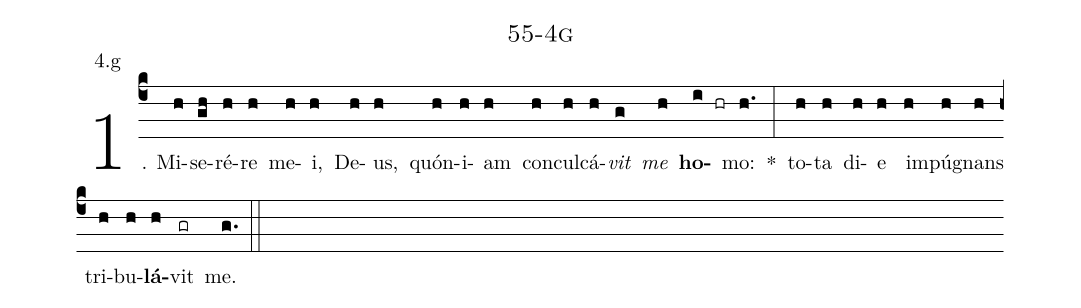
name: 55-4g;
annotation: 4.g;
%%
(c4)1. Mi(h)se(gh)ré(h)re(h) me(h)i,(h) De(h)us,(h) quón(h)i(h)am(h) con(h)cul(h)cá(h)<i>vit</i>(g) <i>me</i>(h) <b>ho</b>(i hr)mo:(h.) *(:) to(h)ta(h) di(h)e(h) im(h)pú(h)gnans(h) tri(h)bu(h)<b>lá</b>(h)vit(gr) me.(g.) (::)
